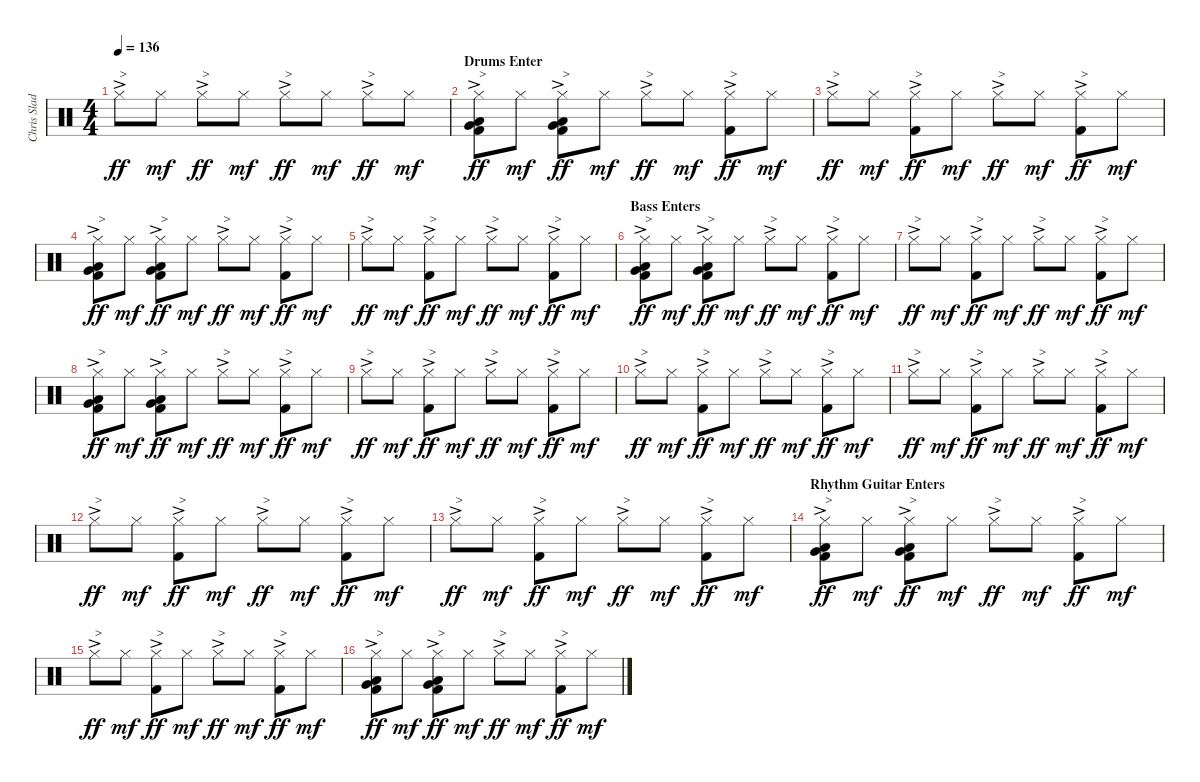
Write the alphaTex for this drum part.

\track ("Chris Slade" "Chris Slad") {instrument percussion}
\staff {score}
\articulation defaults
\ts (4 4)
\tempo 136
\clef neutral
\ks c "Hi-Hat (closed)"{ac}.8{txt ">" dy ff} "Hi-Hat (closed)".8{dy mf} "Hi-Hat (closed)"{ac}.8{txt ">" dy ff} "Hi-Hat (closed)".8{dy mf} "Hi-Hat (closed)"{ac}.8{txt ">" dy ff} "Hi-Hat (closed)".8{dy mf} "Hi-Hat (closed)"{ac}.8{txt ">" dy ff} "Hi-Hat (closed)".8{dy mf}
|
\section ("" "Drums Enter")
("Hi-Hat (closed)" "Very Low Tom (hit)"{ac} "Low Floor Tom (hit)"{ac} "Kick (hit) 2"{ac}).8{txt ">" dy ff} "Hi-Hat (closed)".8{dy mf} ("Hi-Hat (closed)" "Very Low Tom (hit)"{ac} "Low Floor Tom (hit)"{ac} "Kick (hit) 2"{ac}).8{txt ">" dy ff} "Hi-Hat (closed)".8{dy mf} "Hi-Hat (closed)"{ac}.8{txt ">" dy ff} "Hi-Hat (closed)".8{dy mf} ("Hi-Hat (closed)"{ac} "Kick (hit) 2"{ac}).8{txt ">" dy ff} "Hi-Hat (closed)".8{dy mf} |
"Hi-Hat (closed)"{ac}.8{txt ">" dy ff} "Hi-Hat (closed)".8{dy mf} ("Hi-Hat (closed)"{ac} "Kick (hit) 2"{ac}).8{txt ">" dy ff} "Hi-Hat (closed)".8{dy mf} "Hi-Hat (closed)"{ac}.8{txt ">" dy ff} "Hi-Hat (closed)".8{dy mf} ("Hi-Hat (closed)"{ac} "Kick (hit) 2"{ac}).8{txt ">" dy ff} "Hi-Hat (closed)".8{dy mf} |
("Hi-Hat (closed)" "Very Low Tom (hit)"{ac} "Low Floor Tom (hit)"{ac} "Kick (hit) 2"{ac}).8{txt ">" dy ff} "Hi-Hat (closed)".8{dy mf} ("Hi-Hat (closed)" "Very Low Tom (hit)"{ac} "Low Floor Tom (hit)"{ac} "Kick (hit) 2"{ac}).8{txt ">" dy ff} "Hi-Hat (closed)".8{dy mf} "Hi-Hat (closed)"{ac}.8{txt ">" dy ff} "Hi-Hat (closed)".8{dy mf} ("Hi-Hat (closed)"{ac} "Kick (hit) 2"{ac}).8{txt ">" dy ff} "Hi-Hat (closed)".8{dy mf} |
"Hi-Hat (closed)"{ac}.8{txt ">" dy ff} "Hi-Hat (closed)".8{dy mf} ("Hi-Hat (closed)"{ac} "Kick (hit) 2"{ac}).8{txt ">" dy ff} "Hi-Hat (closed)".8{dy mf} "Hi-Hat (closed)"{ac}.8{txt ">" dy ff} "Hi-Hat (closed)".8{dy mf} ("Hi-Hat (closed)"{ac} "Kick (hit) 2"{ac}).8{txt ">" dy ff} "Hi-Hat (closed)".8{dy mf} |
\section ("" "Bass Enters")
("Hi-Hat (closed)" "Very Low Tom (hit)"{ac} "Low Floor Tom (hit)"{ac} "Kick (hit) 2"{ac}).8{txt ">" dy ff} "Hi-Hat (closed)".8{dy mf} ("Hi-Hat (closed)" "Very Low Tom (hit)"{ac} "Low Floor Tom (hit)"{ac} "Kick (hit) 2"{ac}).8{txt ">" dy ff} "Hi-Hat (closed)".8{dy mf} "Hi-Hat (closed)"{ac}.8{txt ">" dy ff} "Hi-Hat (closed)".8{dy mf} ("Hi-Hat (closed)"{ac} "Kick (hit) 2"{ac}).8{txt ">" dy ff} "Hi-Hat (closed)".8{dy mf} |
"Hi-Hat (closed)"{ac}.8{txt ">" dy ff} "Hi-Hat (closed)".8{dy mf} ("Hi-Hat (closed)"{ac} "Kick (hit) 2"{ac}).8{txt ">" dy ff} "Hi-Hat (closed)".8{dy mf} "Hi-Hat (closed)"{ac}.8{txt ">" dy ff} "Hi-Hat (closed)".8{dy mf} ("Hi-Hat (closed)"{ac} "Kick (hit) 2"{ac}).8{txt ">" dy ff} "Hi-Hat (closed)".8{dy mf} |
("Hi-Hat (closed)" "Very Low Tom (hit)"{ac} "Low Floor Tom (hit)"{ac} "Kick (hit) 2"{ac}).8{txt ">" dy ff} "Hi-Hat (closed)".8{dy mf} ("Hi-Hat (closed)" "Very Low Tom (hit)"{ac} "Low Floor Tom (hit)"{ac} "Kick (hit) 2"{ac}).8{txt ">" dy ff} "Hi-Hat (closed)".8{dy mf} "Hi-Hat (closed)"{ac}.8{txt ">" dy ff} "Hi-Hat (closed)".8{dy mf} ("Hi-Hat (closed)"{ac} "Kick (hit) 2"{ac}).8{txt ">" dy ff} "Hi-Hat (closed)".8{dy mf} |
"Hi-Hat (closed)"{ac}.8{txt ">" dy ff} "Hi-Hat (closed)".8{dy mf} ("Hi-Hat (closed)"{ac} "Kick (hit) 2"{ac}).8{txt ">" dy ff} "Hi-Hat (closed)".8{dy mf} "Hi-Hat (closed)"{ac}.8{txt ">" dy ff} "Hi-Hat (closed)".8{dy mf} ("Hi-Hat (closed)"{ac} "Kick (hit) 2"{ac}).8{txt ">" dy ff} "Hi-Hat (closed)".8{dy mf} |
"Hi-Hat (closed)"{ac}.8{txt ">" dy ff} "Hi-Hat (closed)".8{dy mf} ("Hi-Hat (closed)"{ac} "Kick (hit) 2"{ac}).8{txt ">" dy ff} "Hi-Hat (closed)".8{dy mf} "Hi-Hat (closed)"{ac}.8{txt ">" dy ff} "Hi-Hat (closed)".8{dy mf} ("Hi-Hat (closed)"{ac} "Kick (hit) 2"{ac}).8{txt ">" dy ff} "Hi-Hat (closed)".8{dy mf} |
"Hi-Hat (closed)"{ac}.8{txt ">" dy ff} "Hi-Hat (closed)".8{dy mf} ("Hi-Hat (closed)"{ac} "Kick (hit) 2"{ac}).8{txt ">" dy ff} "Hi-Hat (closed)".8{dy mf} "Hi-Hat (closed)"{ac}.8{txt ">" dy ff} "Hi-Hat (closed)".8{dy mf} ("Hi-Hat (closed)"{ac} "Kick (hit) 2"{ac}).8{txt ">" dy ff} "Hi-Hat (closed)".8{dy mf} |
"Hi-Hat (closed)"{ac}.8{txt ">" dy ff} "Hi-Hat (closed)".8{dy mf} ("Hi-Hat (closed)"{ac} "Kick (hit) 2"{ac}).8{txt ">" dy ff} "Hi-Hat (closed)".8{dy mf} "Hi-Hat (closed)"{ac}.8{txt ">" dy ff} "Hi-Hat (closed)".8{dy mf} ("Hi-Hat (closed)"{ac} "Kick (hit) 2"{ac}).8{txt ">" dy ff} "Hi-Hat (closed)".8{dy mf} |
"Hi-Hat (closed)"{ac}.8{txt ">" dy ff} "Hi-Hat (closed)".8{dy mf} ("Hi-Hat (closed)"{ac} "Kick (hit) 2"{ac}).8{txt ">" dy ff} "Hi-Hat (closed)".8{dy mf} "Hi-Hat (closed)"{ac}.8{txt ">" dy ff} "Hi-Hat (closed)".8{dy mf} ("Hi-Hat (closed)"{ac} "Kick (hit) 2"{ac}).8{txt ">" dy ff} "Hi-Hat (closed)".8{dy mf} |
\section ("" "Rhythm Guitar Enters")
("Hi-Hat (closed)" "Very Low Tom (hit)"{ac} "Low Floor Tom (hit)"{ac} "Kick (hit) 2"{ac}).8{txt ">" dy ff} "Hi-Hat (closed)".8{dy mf} ("Hi-Hat (closed)" "Very Low Tom (hit)"{ac} "Low Floor Tom (hit)"{ac} "Kick (hit) 2"{ac}).8{txt ">" dy ff} "Hi-Hat (closed)".8{dy mf} "Hi-Hat (closed)"{ac}.8{txt ">" dy ff} "Hi-Hat (closed)".8{dy mf} ("Hi-Hat (closed)"{ac} "Kick (hit) 2"{ac}).8{txt ">" dy ff} "Hi-Hat (closed)".8{dy mf} |
"Hi-Hat (closed)"{ac}.8{txt ">" dy ff} "Hi-Hat (closed)".8{dy mf} ("Hi-Hat (closed)"{ac} "Kick (hit) 2"{ac}).8{txt ">" dy ff} "Hi-Hat (closed)".8{dy mf} "Hi-Hat (closed)"{ac}.8{txt ">" dy ff} "Hi-Hat (closed)".8{dy mf} ("Hi-Hat (closed)"{ac} "Kick (hit) 2"{ac}).8{txt ">" dy ff} "Hi-Hat (closed)".8{dy mf} |
("Hi-Hat (closed)" "Very Low Tom (hit)"{ac} "Low Floor Tom (hit)"{ac} "Kick (hit) 2"{ac}).8{txt ">" dy ff} "Hi-Hat (closed)".8{dy mf} ("Hi-Hat (closed)" "Very Low Tom (hit)"{ac} "Low Floor Tom (hit)"{ac} "Kick (hit) 2"{ac}).8{txt ">" dy ff} "Hi-Hat (closed)".8{dy mf} "Hi-Hat (closed)"{ac}.8{txt ">" dy ff} "Hi-Hat (closed)".8{dy mf} ("Hi-Hat (closed)"{ac} "Kick (hit) 2"{ac}).8{txt ">" dy ff} "Hi-Hat (closed)".8{dy mf}
